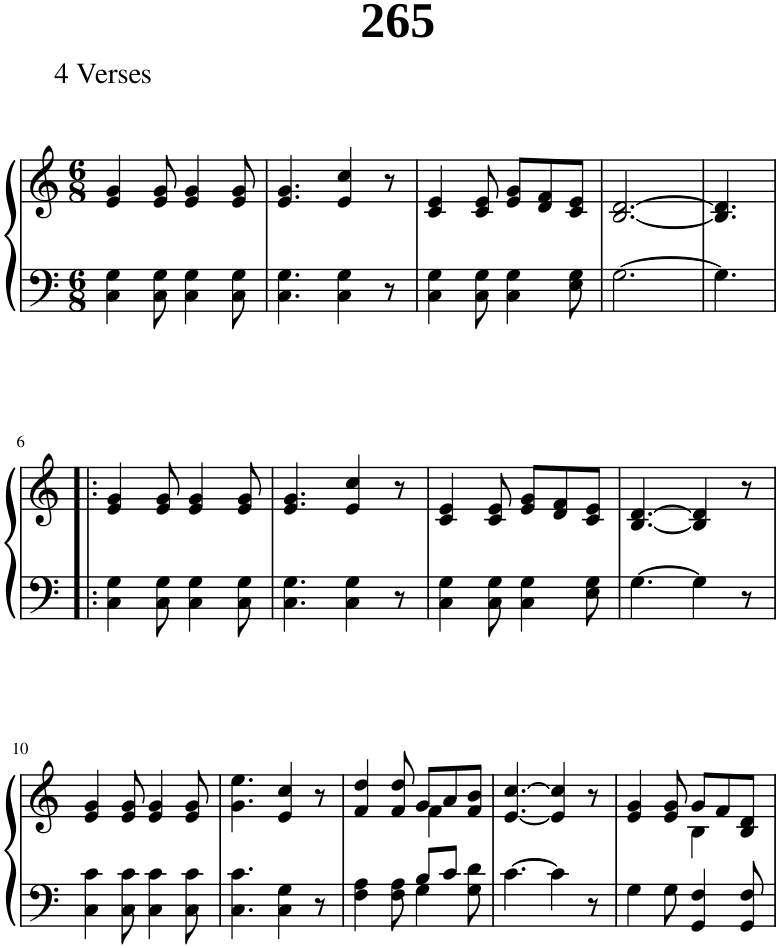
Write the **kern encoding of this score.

**kern	**kern
*part1	*part1
*staff2	*staff1
*I"Piano	*
*I'Pno.	*
*clefF4	*clefG2
*k[]	*k[]
*M6/8	*M6/8
=1	=1
4C\ 4G\	4e/ 4g/
8C\ 8G\	8e/ 8g/
4C\ 4G\	4e/ 4g/
8C\ 8G\	8e/ 8g/
=2	=2
4.C\ 4.G\	4.e/ 4.g/
4C\ 4G\	4e/ 4cc/
8r	8r
=3	=3
4C\ 4G\	4c/ 4e/
8C\ 8G\	8c/ 8e/
4C\ 4G\	8e/ 8g/L
.	8d/ 8f/
8E\ 8G\	8c/ 8e/J
=4	=4
[2.G\	[2.B/ [2.d/
=5	=5
4.G\]	4.B/] 4.d/]
!!LO:LB:g=z
=6!|:	=6!|:
4C\ 4G\	4e/ 4g/
8C\ 8G\	8e/ 8g/
4C\ 4G\	4e/ 4g/
8C\ 8G\	8e/ 8g/
=7	=7
4.C\ 4.G\	4.e/ 4.g/
4C\ 4G\	4e/ 4cc/
8r	8r
=8	=8
4C\ 4G\	4c/ 4e/
8C\ 8G\	8c/ 8e/
4C\ 4G\	8e/ 8g/L
.	8d/ 8f/
8E\ 8G\	8c/ 8e/J
=9	=9
[4.G\	[4.B/ [4.d/
4G\]	4B/] 4d/]
8r	8r
!!LO:LB:g=z
=10	=10
4C\ 4c\	4e/ 4g/
8C\ 8c\	8e/ 8g/
4C\ 4c\	4e/ 4g/
8C\ 8c\	8e/ 8g/
=11	=11
4.C\ 4.c\	4.g\ 4.ee\
4C\ 4G\	4e/ 4cc/
8r	8r
=12	=12
*^	*^
4.ryy	4F\ 4A\	4f/ 4dd/	4.ryy
.	8F\ 8A\	8f/ 8dd/	.
8B/L	4G\	8g/L	4f\
8c/J	.	8a/	.
8ryy	8G\ 8d\	8f/ 8b/J	8ryy
*v	*v	*	*
*	*v	*v
=13	=13
[4.c\	[4.e/ [4.cc/
4c\]	4e/] 4cc/]
8r	8r
=14	=14
*	*^
4G\	4e/ 4g/	4.ryy
8G\	8e/ 8g/	.
4GG/ 4F/	8g/L	4B\
.	8f/	.
8GG/ 8F/	8B/ 8d/J	8ryy
*	*v	*v
=	=
*-	*-
